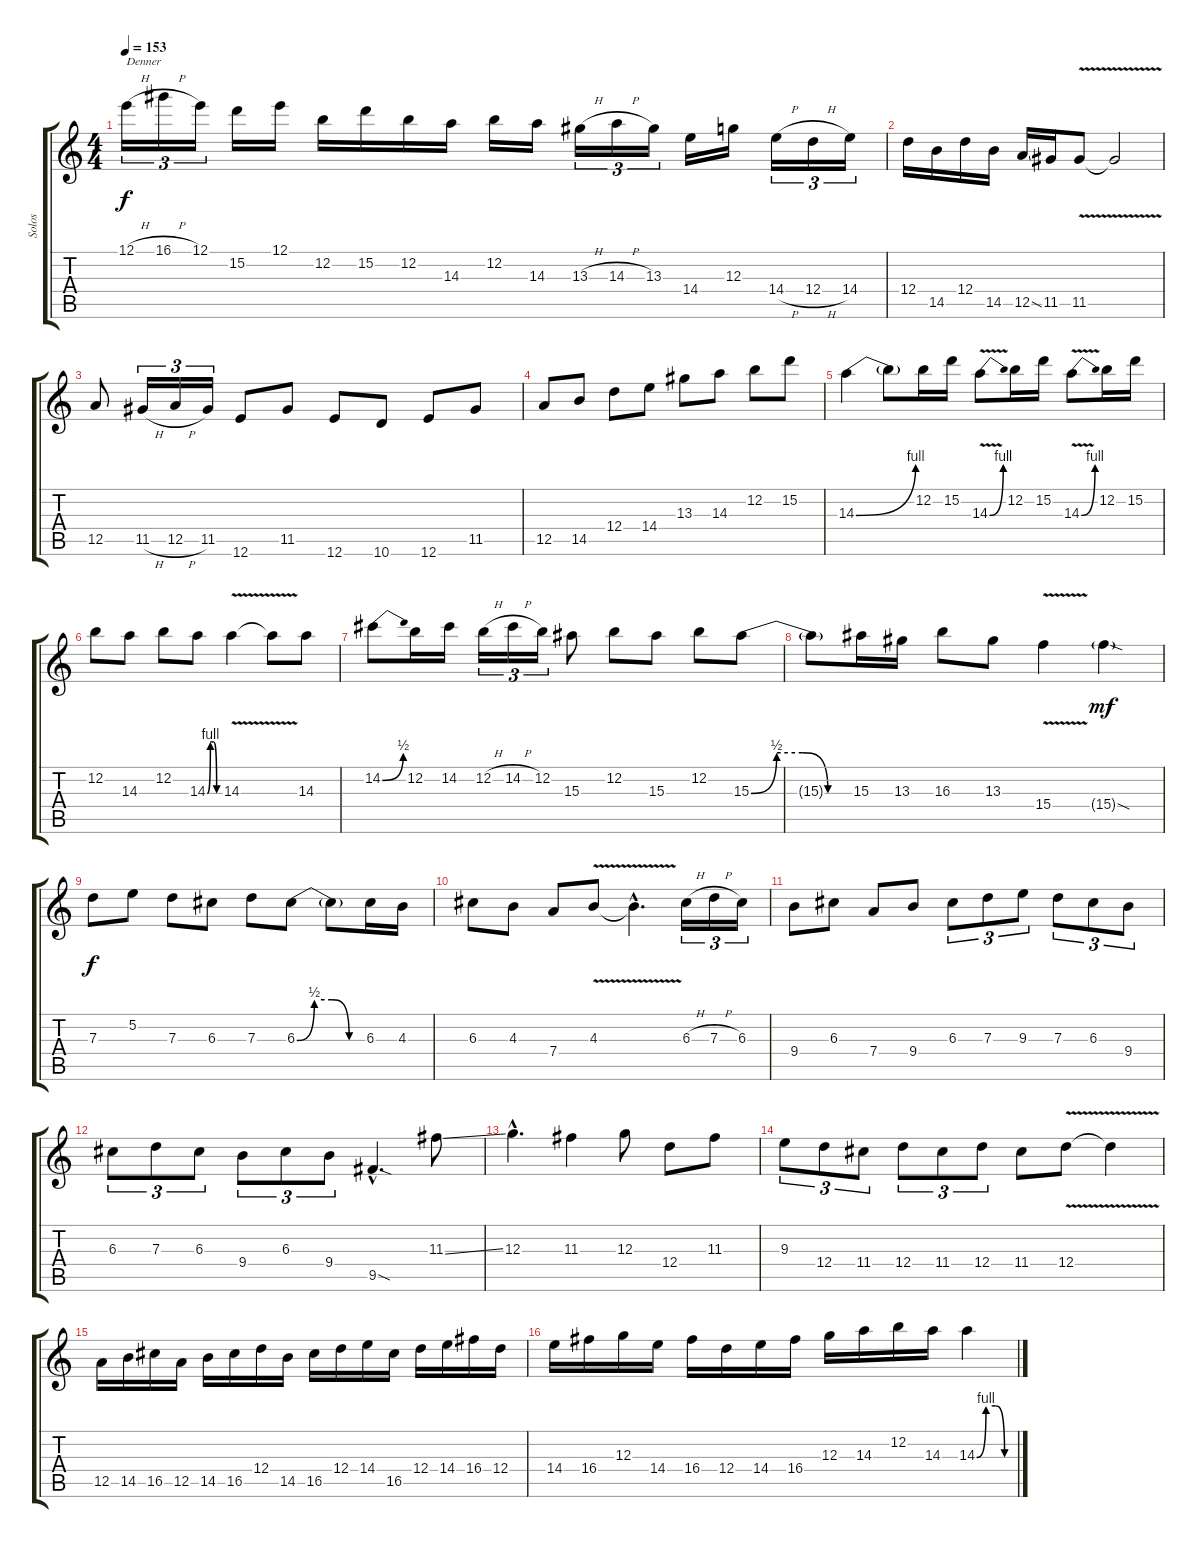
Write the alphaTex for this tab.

\track ("Solos" "Solos") {instrument distortionguitar}
\staff {score tabs}
\tuning (E4 B3 G3 D3 A2 E2) {hide}
\ts (4 4)
\tempo 153
\clef g2
\ks c
12.1{h}.16{tu (3 2) txt "Denner" dy f} 16.1{h}.16{tu (3 2)} 12.1.16{tu (3 2)} 15.2.16 12.1.16 12.2.16 15.2.16 12.2.16 14.3.16 12.2.16 14.3.16 13.3{h}.16{tu (3 2)} 14.3{h}.16{tu (3 2)} 13.3.16{tu (3 2)} 14.4.16 12.3.16 14.4{h}.16{tu (3 2)} 12.4{h}.16{tu (3 2)} 14.4.16{tu (3 2)} |
12.4.16 14.5.16 12.4.16 14.5.16 12.5{ss}.16 11.5.16 11.5{v}.8 11.5{t}.2 |
12.5.8 11.5{h}.16{tu (3 2)} 12.5{h}.16{tu (3 2)} 11.5.16{tu (3 2)} 12.6.8 11.5.8 12.6.8 10.6.8 12.6.8 11.5.8 |
12.5.8 14.5.8 12.4.8 14.4.8 13.3.8 14.3.8 12.2.8 15.2.8 |
14.3{be (bend 0 0 60 4)}.4 14.3{t}.8 12.2.16 15.2.16 14.3{be (bend 0 0 60 4) v}.8 12.2.16 15.2.16 14.3{be (bend 0 0 60 4) v}.8 12.2.16 15.2.16 |
12.2.8 14.3.8 12.2.8 14.3{be (custom 0 0 15 4 30 4 45 0 60 0)}.8 14.3{v}.4 14.3{t}.8 14.3.8 |
14.2{be (bend 0 0 60 2)}.8 12.2.16 14.2.16 12.2{h}.16{tu (3 2)} 14.2{h}.16{tu (3 2)} 12.2.16{tu (3 2)} 15.3.8 12.2.8 15.3.8 12.2.8 15.3{be (custom 0 0 15 2 30 2 45 0 60 0)}.8 |
15.3{t}.8 15.3.16 13.3.16 16.3.8 13.3.8 15.4{v}.4 15.4{sod g}.4{dy mf} |
7.3.8{dy f} 5.2.8 7.3.8 6.3.8 7.3.8 6.3{be (custom 0 0 15 2 30 2 45 0 60 0)}.8 6.3{t}.8 6.3.16 4.3.16 |
6.3.8 4.3.8 7.4.8 4.3{v}.8 4.3{hac t}.4{d} 6.3{h}.16{tu (3 2)} 7.3{h}.16{tu (3 2)} 6.3.16{tu (3 2)} |
9.4.8 6.3.8 7.4.8 9.4.8 6.3.8{tu (3 2)} 7.3.8{tu (3 2)} 9.3.8{tu (3 2)} 7.3.8{tu (3 2)} 6.3.8{tu (3 2)} 9.4.8{tu (3 2)} |
6.3.8{tu (3 2)} 7.3.8{tu (3 2)} 6.3.8{tu (3 2)} 9.4.8{tu (3 2)} 6.3.8{tu (3 2)} 9.4.8{tu (3 2)} 9.5{sod hac}.4{d} 11.3{ss}.8 |
12.3{hac}.4{d} 11.3.4 12.3.8 12.4.8 11.3.8 |
9.3.8{tu (3 2)} 12.4.8{tu (3 2)} 11.4.8{tu (3 2)} 12.4.8{tu (3 2)} 11.4.8{tu (3 2)} 12.4.8{tu (3 2)} 11.4.8 12.4{v}.8 12.4{t}.4 |
12.5.16 14.5.16 16.5.16 12.5.16 14.5.16 16.5.16 12.4.16 14.5.16 16.5.16 12.4.16 14.4.16 16.5.16 12.4.16 14.4.16 16.4.16 12.4.16 |
14.4.16 16.4.16 12.3.16 14.4.16 16.4.16 12.4.16 14.4.16 16.4.16 12.3.16 14.3.16 12.2.16 14.3.16 14.3{be (custom 0 0 15 4 30 4 45 0 60 0)}.4
